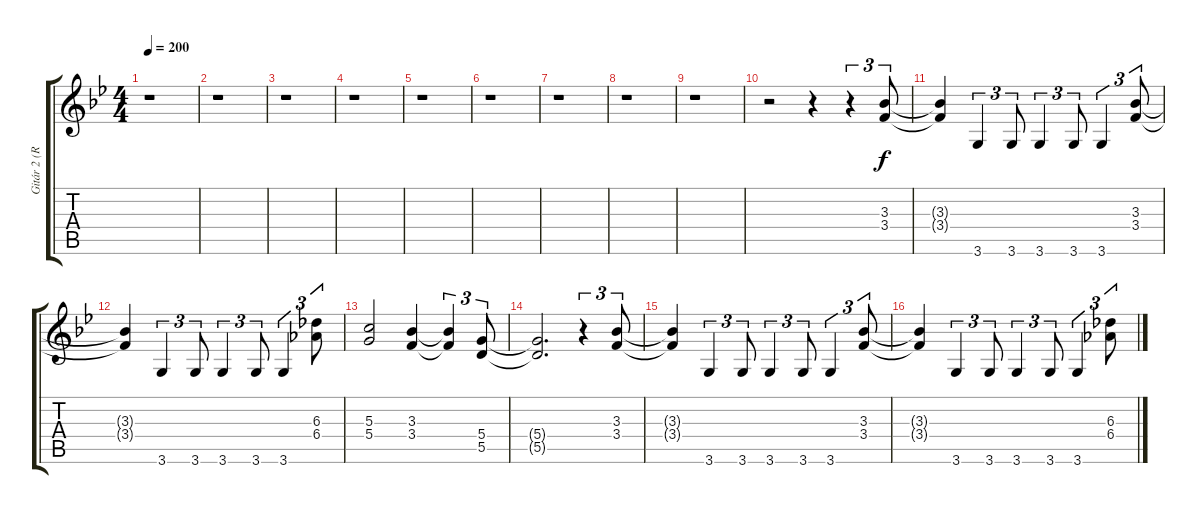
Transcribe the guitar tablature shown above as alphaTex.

\track ("Gitár 2 (Ritchie Blackmore)" "Gitár 2 (R") {instrument distortionguitar}
\staff {score tabs}
\tuning (E4 B3 G3 D3 A2 E2) {hide}
\ts (4 4)
\tempo 200
\clef g2
\ks bb
r.1{dy f} |
r.1 |
r.1 |
r.1 |
r.1 |
r.1 |
r.1 |
r.1 |
r.1 |
r.2 r.4 r.4{tu (3 2)} (3.3 3.4).8{tu (3 2) volume 16} |
(3.3{t} 3.4{t}).4 3.6.4{tu (3 2)} 3.6.8{tu (3 2)} 3.6.4{tu (3 2)} 3.6.8{tu (3 2)} 3.6.4{tu (3 2)} (3.3 3.4).8{tu (3 2)} |
(3.3{t} 3.4{t}).4 3.6.4{tu (3 2)} 3.6.8{tu (3 2)} 3.6.4{tu (3 2)} 3.6.8{tu (3 2)} 3.6.4{tu (3 2)} (6.3 6.4).8{tu (3 2)} |
(5.3 5.4).2 (3.3 3.4).4 (3.3{t} 3.4{t}).4{tu (3 2)} (5.4 5.5).8{tu (3 2)} |
(5.4{t} 5.5{t}).2{d} r.4{tu (3 2)} (3.3 3.4).8{tu (3 2)} |
(3.3{t} 3.4{t}).4 3.6.4{tu (3 2)} 3.6.8{tu (3 2)} 3.6.4{tu (3 2)} 3.6.8{tu (3 2)} 3.6.4{tu (3 2)} (3.3 3.4).8{tu (3 2)} |
(3.3{t} 3.4{t}).4 3.6.4{tu (3 2)} 3.6.8{tu (3 2)} 3.6.4{tu (3 2)} 3.6.8{tu (3 2)} 3.6.4{tu (3 2)} (6.3 6.4).8{tu (3 2)}
